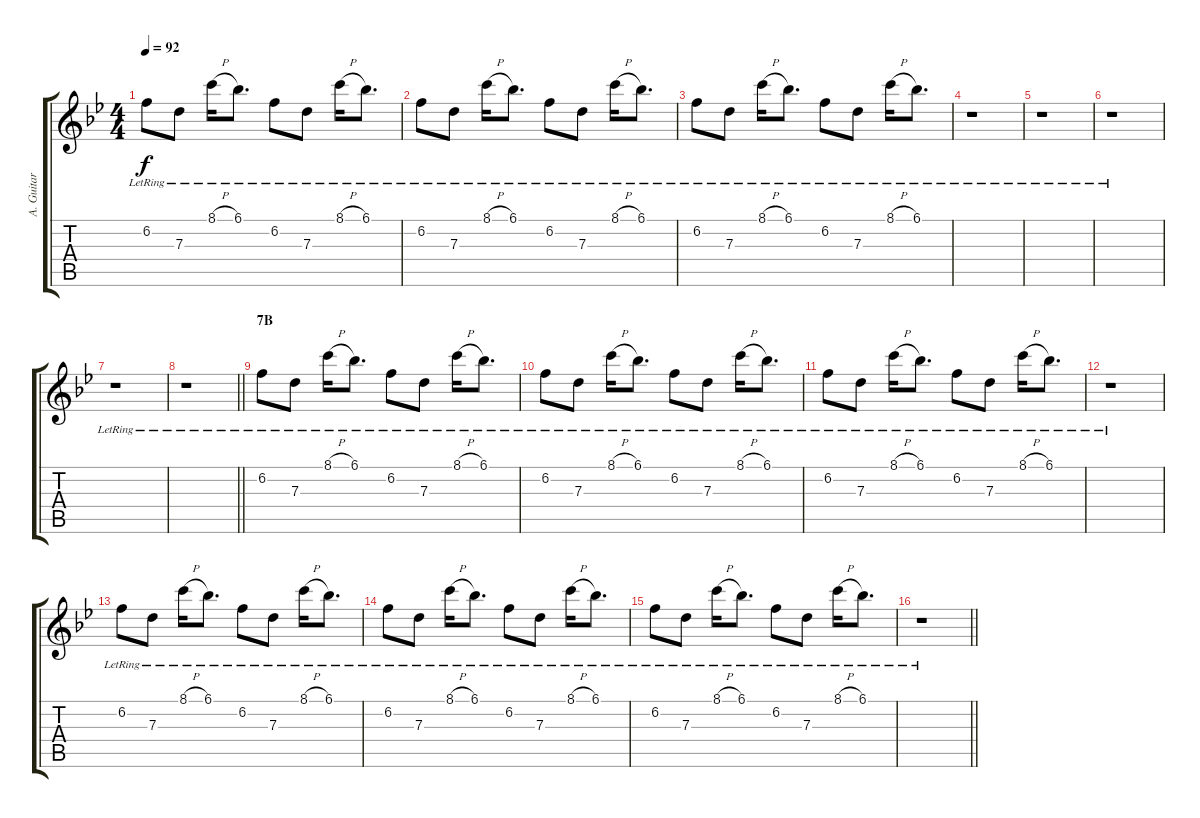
\track ("A. Guitar I" "A. Guitar ") {instrument acousticguitarsteel}
\staff {score tabs}
\tuning (E4 B3 G3 D3 A2 E2) {hide}
\ts (4 4)
\tempo 92
\clef g2
\ks bb
6.2{lr}.8{dy f} 7.3{lr}.8 8.1{h lr}.16 6.1{lr}.8{d} 6.2{lr}.8 7.3{lr}.8 8.1{h lr}.16 6.1{lr}.8{d} |
6.2{lr}.8 7.3{lr}.8 8.1{h lr}.16 6.1{lr}.8{d} 6.2{lr}.8 7.3{lr}.8 8.1{h lr}.16 6.1{lr}.8{d} |
6.2{lr}.8 7.3{lr}.8 8.1{h lr}.16 6.1{lr}.8{d} 6.2{lr}.8 7.3{lr}.8 8.1{h lr}.16 6.1{lr}.8{d} |
r.1 |
r.1 |
r.1 |
r.1 |
\barLineRight lightlight
r.1 |
\section ("" "7B")
6.2{lr}.8 7.3{lr}.8 8.1{h lr}.16 6.1{lr}.8{d} 6.2{lr}.8 7.3{lr}.8 8.1{h lr}.16 6.1{lr}.8{d} |
6.2{lr}.8 7.3{lr}.8 8.1{h lr}.16 6.1{lr}.8{d} 6.2{lr}.8 7.3{lr}.8 8.1{h lr}.16 6.1{lr}.8{d} |
6.2{lr}.8 7.3{lr}.8 8.1{h lr}.16 6.1{lr}.8{d} 6.2{lr}.8 7.3{lr}.8 8.1{h lr}.16 6.1{lr}.8{d} |
r.1 |
6.2{lr}.8 7.3{lr}.8 8.1{h lr}.16 6.1{lr}.8{d} 6.2{lr}.8 7.3{lr}.8 8.1{h lr}.16 6.1{lr}.8{d} |
6.2{lr}.8 7.3{lr}.8 8.1{h lr}.16 6.1{lr}.8{d} 6.2{lr}.8 7.3{lr}.8 8.1{h lr}.16 6.1{lr}.8{d} |
6.2{lr}.8 7.3{lr}.8 8.1{h lr}.16 6.1{lr}.8{d} 6.2{lr}.8 7.3{lr}.8 8.1{h lr}.16 6.1{lr}.8{d} |
\barLineRight lightlight
r.1
